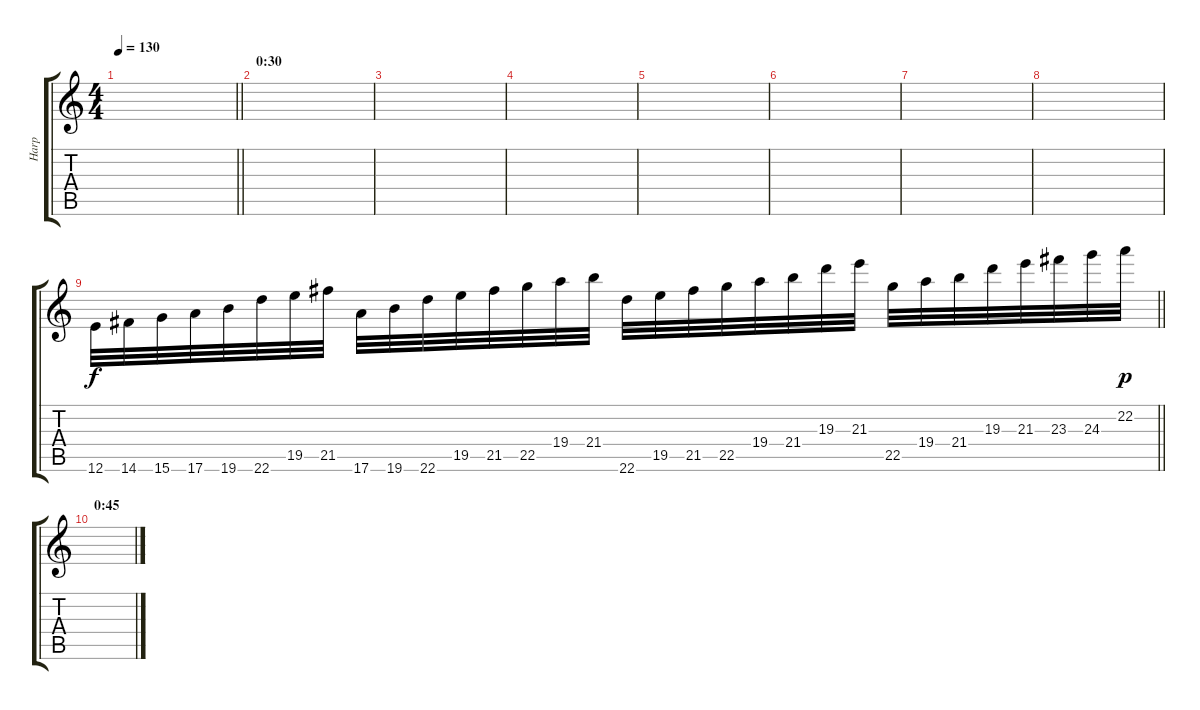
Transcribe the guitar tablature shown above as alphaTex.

\track ("Harp" "Harp") {instrument fx4atmosphere}
\staff {score tabs}
\tuning (E5 B4 G4 D4 A3 E3) {hide}
\ts (4 4)
\tempo 130
\clef g2
\barLineRight lightlight
\ks c
|
\section ("" "0:30")
|
|
|
|
|
|
|
\barLineRight lightlight
12.6.32{balance 16} 14.6.32 15.6.32 17.6.32 19.6.32 22.6.32 19.5.32 21.5.32 17.6.32 19.6.32 22.6.32 19.5.32 21.5.32 22.5.32 19.4.32 21.4.32 22.6.32 19.5.32 21.5.32 22.5.32 19.4.32 21.4.32 19.3.32 21.3.32 22.5.32 19.4.32 21.4.32 19.3.32 21.3.32 23.3.32 24.3.32 22.2.32{dy p} |
\section ("" "0:45")
